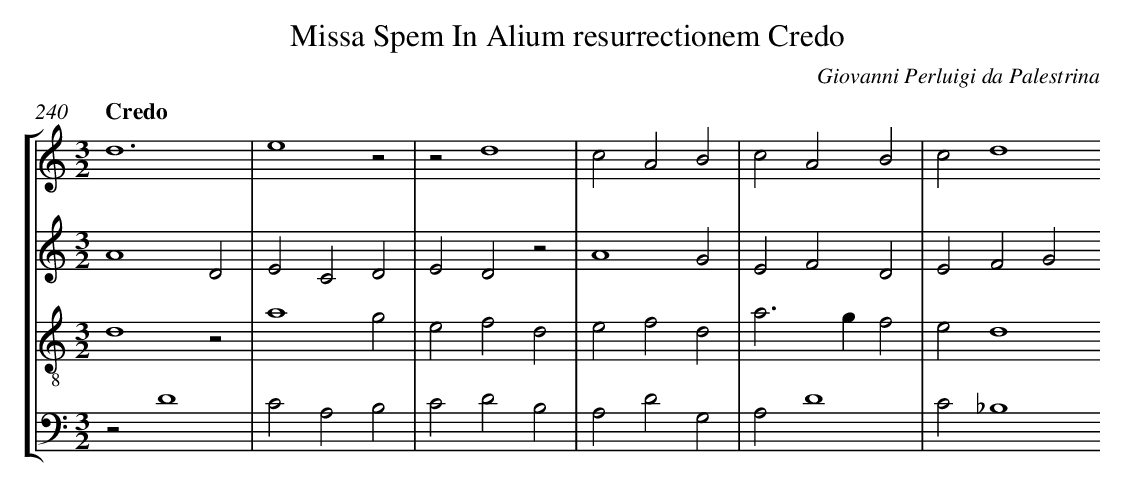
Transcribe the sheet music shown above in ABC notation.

X:1
T: Missa Spem In Alium resurrectionem Credo
C: Giovanni Perluigi da Palestrina
L: 1/4
M: 3/2
Q: "Credo"
%%staves [1 2 3 4]
V: 1 clef=treble
V: 2 clef=treble
V: 3 clef=treble-8
V: 4 clef=bass
K: C
[V:1] d6 |
[V:2] A4D2 |
[V:3] d4z2 |
[V:4] z2D4 |
[V:1] e4z2 |
[V:2] E2C2D2 |
[V:3] a4g2 |
[V:4] C2A,2B,2 |
[V:1] z2d4 |
[V:2] E2D2z2 |
[V:3] e2f2d2 |
[V:4] C2D2B,2 |
[V:1] c2A2B2 |
[V:2] A4G2 |
[V:3] e2f2d2 |
[V:4] A,2D2G,2 |
[V:1] c2A2B2 |
[V:2] E2F2D2 |
[V:3] a2>g2f2 |
[V:4] A,2D4 |
[V:1] c2d4
[V:2] E2F2G2
[V:3] e2d4
[V:4] C2_B,4
